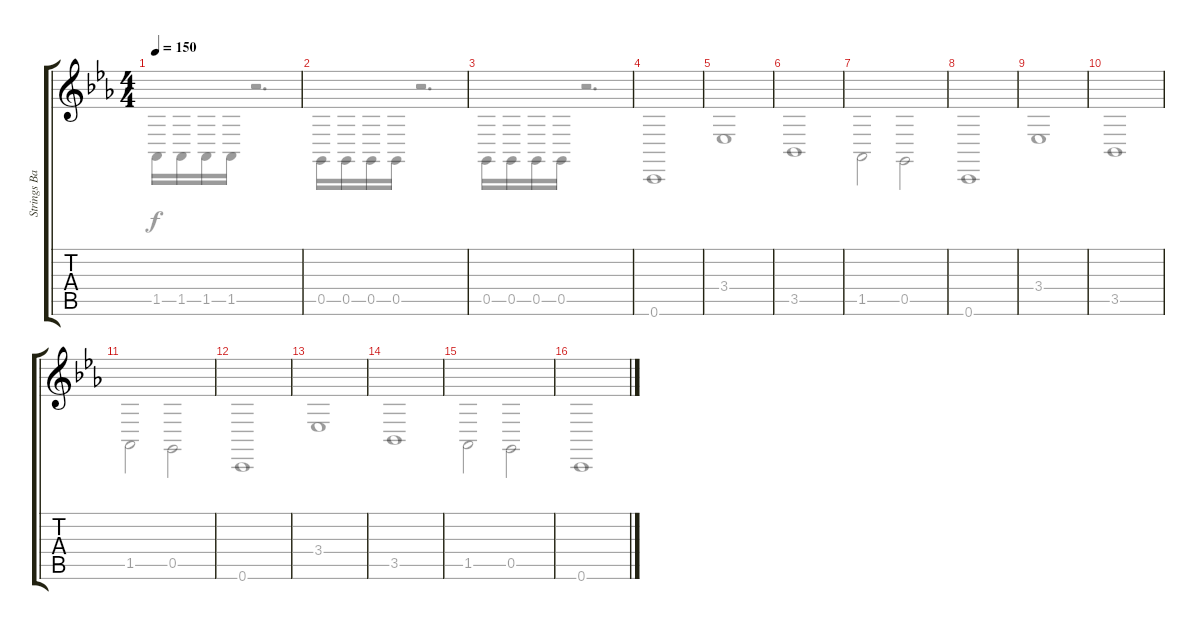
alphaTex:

\track ("Strings Bass" "Strings Ba") {instrument stringensemble1}
\staff {score tabs}
\tuning (D4 A3 F3 C3 G2 C2) {hide}
\voice
\ts (4 4)
\tempo 150
\clef g2
\ks cminor
|
|
|
|
|
|
|
|
|
|
|
|
|
|
|
\voice
\clef g2
\ks cminor
1.5.16{dy f} 1.5.16 1.5.16 1.5.16 r.2{d} |
0.5.16 0.5.16 0.5.16 0.5.16 r.2{d} |
0.5.16 0.5.16 0.5.16 0.5.16 r.2{d} |
0.6.1 |
3.4.1 |
3.5.1 |
1.5.2 0.5.2 |
0.6.1 |
3.4.1 |
3.5.1 |
1.5.2 0.5.2 |
0.6.1 |
3.4.1 |
3.5.1 |
1.5.2 0.5.2 |
0.6.1
